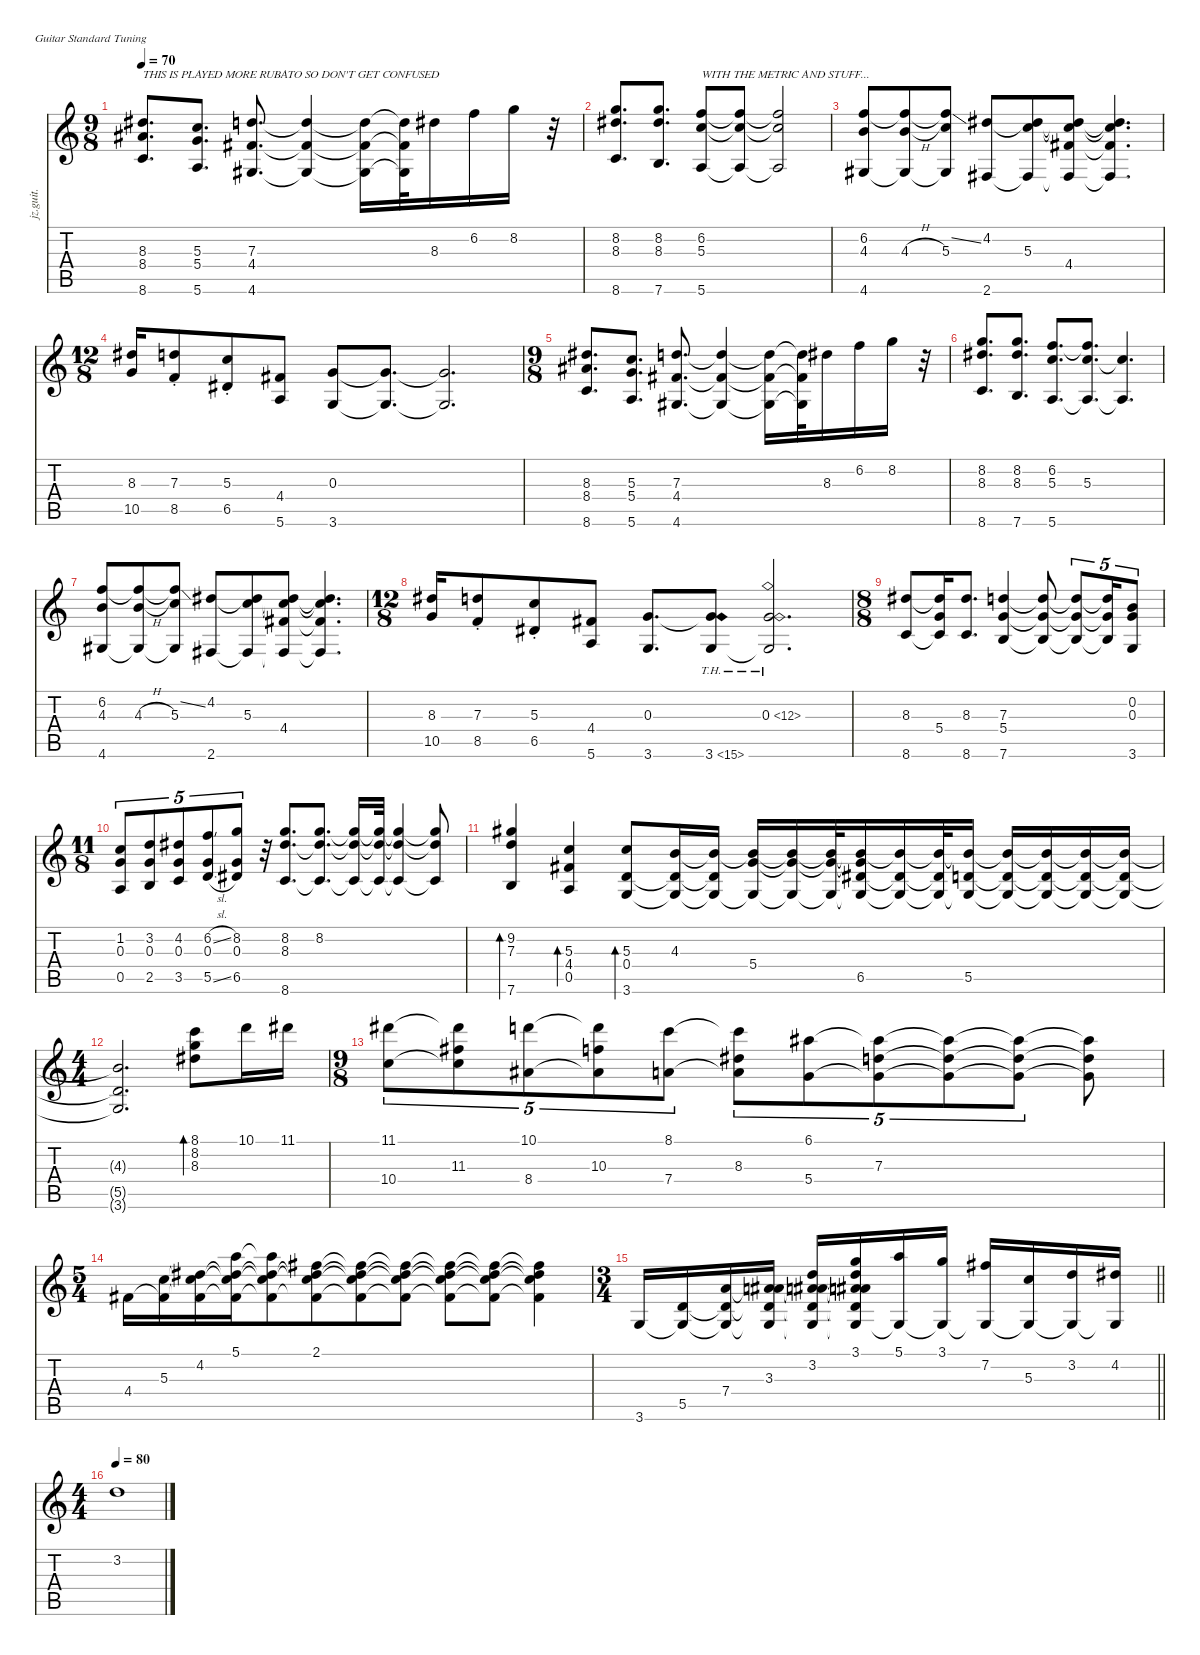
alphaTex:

\defaultSystemsLayout 4
\hideDynamics
\bracketExtendMode nobrackets
\otherSystemsTrackNameOrientation horizontal
\track ("Intro Solo" "jz.guit.") {mute instrument electricguitarjazz}
\staff {score tabs}
\tuning (E4 B3 G3 D3 A2 E2)
\ts (9 8)
\beaming (8 3 3 3)
\tempo 70
\clef g2
\ks c
(8.3{acc #} 8.4{acc #} 8.6).8{d txt "THIS IS PLAYED MORE RUBATO SO DON'T GET CONFUSED" dy f instrument electricguitarjazz beam Up} (5.3 5.4 5.6).8{d beam Up} (7.3 4.4{acc #} 4.6{acc #}).8{d beam Up} (7.3{t} 4.4{t acc #} 4.6{t acc #}).4{beam Up} (7.3{t} 4.4{t acc #} 4.6{t acc #}).16{beam Down} (7.3{t} 4.4{t acc #} 4.6{t acc #}).32{beam Down} 8.3{acc #}.16{beam Down} 6.2.16{beam Down} 8.2.16{beam Down} r.32{beam Down} |
(8.2 8.3{acc #} 8.6).8{d beam Up} (8.2 8.3{acc #} 7.6).8{d beam Up} (6.2 5.3 5.6).8{txt "WITH THE METRIC AND STUFF..." beam Up} (6.2{t} 5.3{t} 5.6{t}).8{beam Up} (6.2{t} 5.3{t} 5.6{t}).2{beam Up} |
(6.2 4.3 4.6{acc #}).8{beam Up} (4.3{h} 6.2{t} 4.6{t acc #}).8{beam Up} (6.2{ss t} 5.3 4.6{t acc #}).8{beam Up} (4.2{acc #} 2.6{acc #}).8{beam Up} (5.3 4.2{t acc #} 2.6{t acc #}).8{beam Up} (4.4{acc #} 4.2{t acc #} 5.3{t} 2.6{t acc #}).8{beam Up} (4.2{t acc #} 5.3{t} 4.4{t acc #} 2.6{t acc #}).4{d beam Up} |
\ts (12 8)
\beaming (8 3 3 3 3)
(8.3{acc #} 10.5).16{beam Up} (7.3{st} 8.5{st}).8{beam Up} (5.3{st} 6.5{st acc #}).8{beam Up} (4.4{acc #} 5.6).8{beam Up} (0.3 3.6).8{beam Up} (0.3{t} 3.6{t}).8{d beam Up} (0.3{t} 3.6{t}).2{d beam Up} |
\ts (9 8)
\beaming (8 3 3 3)
(8.3{acc #} 8.4{acc #} 8.6).8{d beam Up} (5.3 5.4 5.6).8{d beam Up} (7.3 4.4{acc #} 4.6{acc #}).8{d beam Up} (7.3{t} 4.4{t acc #} 4.6{t acc #}).4{beam Up} (7.3{t} 4.4{t acc #} 4.6{t acc #}).16{beam Down} (7.3{t} 4.4{t acc #} 4.6{t acc #}).32{beam Down} 8.3{acc #}.16{beam Down} 6.2.16{beam Down} 8.2.16{beam Down} r.32{beam Down} |
(8.2 8.3{acc #} 8.6).8{d beam Up} (8.2 8.3{acc #} 7.6).8{d beam Up} (6.2 5.3 5.6).8{d beam Up} (6.2{t} 5.3 5.6{t}).8{d beam Up} (5.3{t} 5.6{t}).4{d beam Up} |
(6.2 4.3 4.6{acc #}).8{beam Up} (4.3{h} 6.2{t} 4.6{t acc #}).8{beam Up} (6.2{ss t} 5.3 4.6{t acc #}).8{beam Up} (4.2{acc #} 2.6{acc #}).8{beam Up} (5.3 4.2{t acc #} 2.6{t acc #}).8{beam Up} (4.4{acc #} 4.2{t acc #} 5.3{t} 2.6{t acc #}).8{beam Up} (4.2{t acc #} 5.3{t} 4.4{t acc #} 2.6{t acc #}).4{d beam Up} |
\ts (12 8)
\beaming (8 3 3 3 3)
(8.3{acc #} 10.5).16{beam Up} (7.3{st} 8.5{st}).8{beam Up} (5.3{st} 6.5{st acc #}).8{beam Up} (4.4{acc #} 5.6).8{beam Up} (0.3 3.6).8{d beam Up} (0.3{t} 3.6{th 12}).8{beam Up} (0.3{th 12} 3.6{th 12 t}).2{d beam Up} |
\ts (8 8)
\beaming (8 2 2 2 2)
(8.3{acc #} 8.6).8{beam Up} (8.3{t acc #} 5.4 8.6{t}).16{beam Up} (8.3{acc #} 8.6).8{d beam Up} (7.3 5.4 7.6).4{beam Up} (7.6{t} 7.3{t} 5.4{t}).8{beam Up} (7.3{t} 5.4{t} 7.6{t}).8{tu (5 4) beam Up} (7.3{t} 5.4{t} 7.6{t}).16{tu (5 4) beam Up} (0.2 0.3 3.6).8{tu (5 4) beam Up} |
\ts (11 8)
\beaming (8 3 3 3 2)
(1.2 0.3 0.5).8{tu (5 4) beam Up} (3.2 0.3 2.5).8{tu (5 4) beam Up} (4.2{acc #} 0.3 3.5).8{tu (5 4) beam Up} (6.2{sl} 0.3 5.5{sl}).8{tu (5 4) beam Up} (8.2 0.3 6.5{acc #}).8{tu (5 4) beam Up} r.32{beam Up} (8.2 8.3{acc #} 8.6).8{d beam Up} (8.2 8.3{t acc #} 8.6{t}).8{d beam Up} (8.2{t} 8.3{t acc #} 8.6{t}).16{beam Up} (8.2{t} 8.3{t acc #} 8.6{t}).32{beam Up} (8.2{t} 8.3{t acc #} 8.6{t}).4{beam Up} (8.2{t} 8.3{t acc #} 8.6{t}).8{beam Up} |
(9.2{acc #} 7.3 7.6).4{bd 240 beam Up} (5.3 4.4{acc #} 0.5).4{bd 240 beam Up} (5.3 0.4 3.6).8{bd 240 beam Up} (4.3 0.4{t} 3.6{t}).16{beam Up} (4.3{t} 0.4{t} 3.6{t}).16{beam Up} (5.4 3.6{t} 4.3{t}).16{beam Up} (3.6{t} 4.3{t} 5.4{t}).16{beam Up} (3.6{t} 4.3{t} 5.4{t}).32{beam Up} (4.3{t} 5.4{t} 6.5{acc #} 3.6{t}).16{beam Up} (6.5{t acc #} 3.6{t} 4.3{t}).16{beam Up} (6.5{t acc #} 3.6{t} 4.3{t}).32{beam Up} (5.5 3.6{t} 4.3{t}).16{beam Up} (5.5{t} 3.6{t} 4.3{t}).16{beam Up} (3.6{t} 4.3{t} 5.5{t}).16{beam Up} (3.6{t} 4.3{t} 5.5{t}).16{beam Up} (4.3{t} 5.5{t} 3.6{t}).16{beam Up} |
\ts (4 4)
\beaming (8 2 2 2 2)
(4.3{t} 5.5{t} 3.6{t}).2{d beam Up} (8.1 8.2 8.3{acc #}).8{bd 480 beam Down} 10.1.16{beam Down} 11.1{acc #}.16{beam Down} |
\ts (9 8)
\beaming (8 3 3 3)
(11.1{acc #} 10.4).8{tu (5 4) beam Down} (11.1{t acc #} 11.3{acc #} 10.4{t}).8{tu (5 4) beam Down} (10.1 8.4{acc #}).8{tu (5 4) beam Down} (10.1{t} 10.3 8.4{t acc #}).8{tu (5 4) beam Down} (8.1 7.4).8{tu (5 4) beam Down} (8.1{t} 8.3{acc #} 7.4{t}).8{tu (5 4) beam Down} (6.1{acc #} 5.4).8{tu (5 4) beam Down} (7.3 5.4{t} 6.1{t acc #}).8{tu (5 4) beam Down} (7.3{t} 6.1{t acc #} 5.4{t}).8{tu (5 4) beam Down} (7.3{t} 6.1{t acc #} 5.4{t}).8{tu (5 4) beam Down} (6.1{t acc #} 7.3{t} 5.4{t}).8{beam Down} |
\ts (5 4)
\beaming (8 6 4)
\tempo (70 0.8 hide)
4.4{acc #}.16{beam Down} (5.3 4.4{t acc #}).16{beam Down} (4.2{acc #} 4.4{t acc #} 5.3{t}).16{beam Down} (5.1 4.4{t acc #} 4.2{t acc #} 5.3{t}).16{beam Down} (5.1{t} 4.2{t acc #} 5.3{t} 4.4{t acc #}).8{beam Down} (2.1{acc #} 4.2{t acc #} 5.3{t} 4.4{t acc #}).8{beam Down} (2.1{t acc #} 4.2{t acc #} 5.3{t} 4.4{t acc #}).8{beam Down} (2.1{t acc #} 4.2{t acc #} 5.3{t} 4.4{t acc #}).8{beam Down} (2.1{t acc #} 4.2{t acc #} 5.3{t} 4.4{t acc #}).8{beam Down} (2.1{t acc #} 4.2{t acc #} 5.3{t} 4.4{t acc #}).8{beam Down} (2.1{t acc #} 4.2{t acc #} 5.3{t} 4.4{t acc #}).4{beam Down} |
\ts (3 4)
\beaming (8 2 2 2)
\tempo (70 hide)
\tempo (30 0.25 hide)
\tempo (50 0.333333 hide)
\tempo (40 0.5 hide)
\tempo (70 0.583333 hide)
\tempo (10 0.916667 hide)
\barLineRight lightlight
3.6.16{beam Up} (5.5 3.6{t}).16{beam Up} (7.4 3.6{t} 5.5{t}).16{beam Up} (3.3{acc #} 3.6{t} 7.4{t} 5.5{t}).16{beam Up} (3.2 3.6{t} 3.3{t acc #} 7.4{t} 5.5{t}).16{beam Up} (3.1 3.2{t} 3.3{t acc #} 7.4{t} 5.5{t} 3.6{t}).16{beam Up} (5.1 3.6{t}).16{beam Up} (3.1 3.6{t}).16{beam Up} (7.2{acc #} 3.6{t}).16{beam Up} (5.3 3.6{t}).16{beam Up} (3.2 3.6{t}).16{beam Up} (4.2{acc #} 3.6{t}).16{beam Up} |
\ts (4 4)
\beaming (8 2 2 2 2)
\tempo 80
3.2.1{beam Down}
